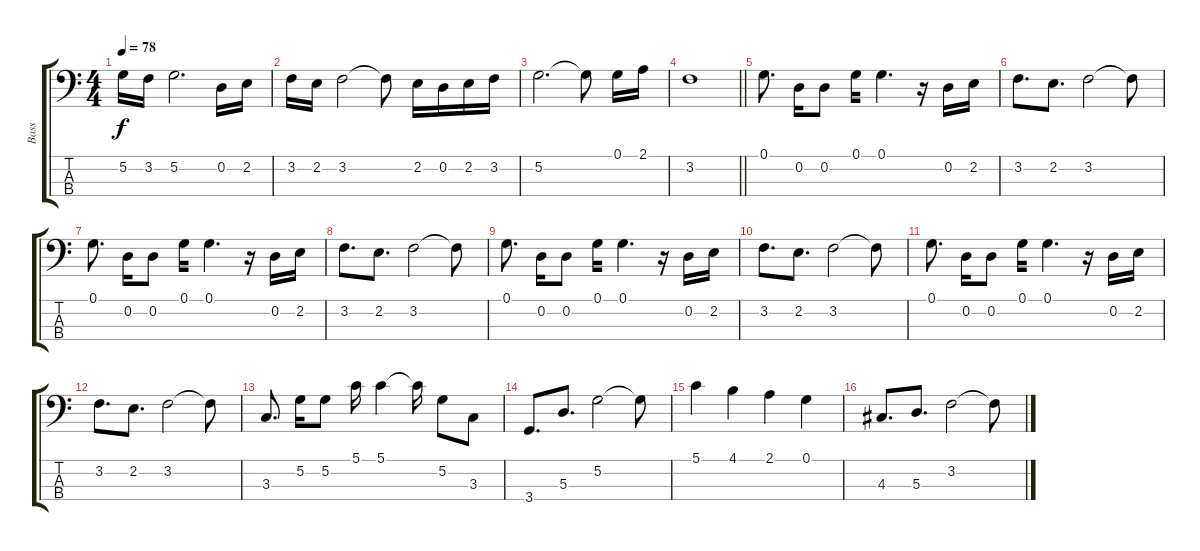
\track ("Bass" "Bass") {instrument electricbassfinger}
\staff {score tabs}
\tuning (G2 D2 A1 E1) {hide}
\ts (4 4)
\tempo 78
\clef f4
\ks c
5.2.16{dy f} 3.2.16 5.2.2{d} 0.2.16 2.2.16 |
3.2.16 2.2.16 3.2.2 3.2{t}.8 2.2.16{beam merge} 0.2.16 2.2.16 3.2.16 |
5.2.2{d} 5.2{t}.8{beam split} 0.1.16 2.1.16 |
\barLineRight lightlight
3.2.1 |
0.1.8{d beam split} 0.2.16{beam merge} 0.2.8{beam split} 0.1.16{beam merge} 0.1.4{d} r.16 0.2.16 2.2.16 |
3.2.8{d} 2.2.8{d} 3.2.2 3.2{t}.8 |
0.1.8{d beam split} 0.2.16{beam merge} 0.2.8{beam split} 0.1.16{beam merge} 0.1.4{d} r.16 0.2.16 2.2.16 |
3.2.8{d} 2.2.8{d} 3.2.2 3.2{t}.8 |
0.1.8{d beam split} 0.2.16{beam merge} 0.2.8{beam split} 0.1.16{beam merge} 0.1.4{d} r.16 0.2.16 2.2.16 |
3.2.8{d} 2.2.8{d} 3.2.2 3.2{t}.8 |
0.1.8{d beam split} 0.2.16{beam merge} 0.2.8{beam split} 0.1.16{beam merge} 0.1.4{d} r.16 0.2.16 2.2.16 |
3.2.8{d} 2.2.8{d} 3.2.2 3.2{t}.8 |
3.3.8{d beam split} 5.2.16{beam merge} 5.2.8{beam split} 5.1.16 5.1.4 5.1{t}.16{beam split} 5.2.8 3.3.8 |
3.4.8{d} 5.3.8{d} 5.2.2 5.2{t}.8 |
5.1.4 4.1.4 2.1.4 0.1.4 |
4.3.8{d} 5.3.8{d} 3.2.2 3.2{t}.8
